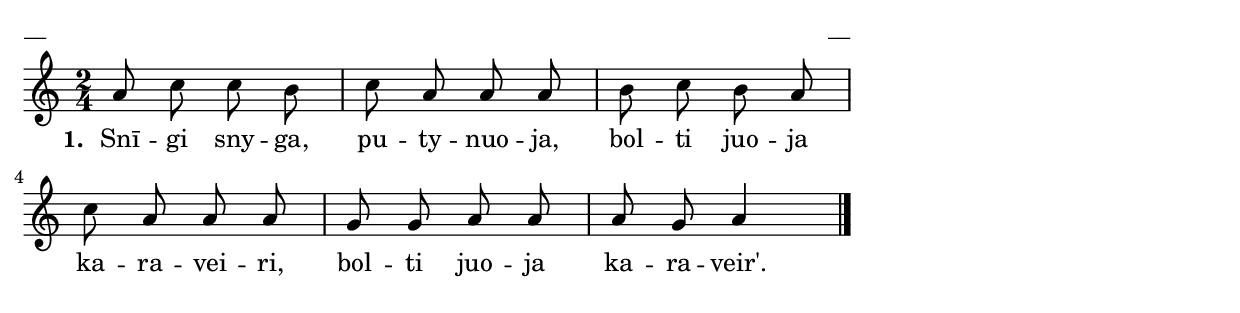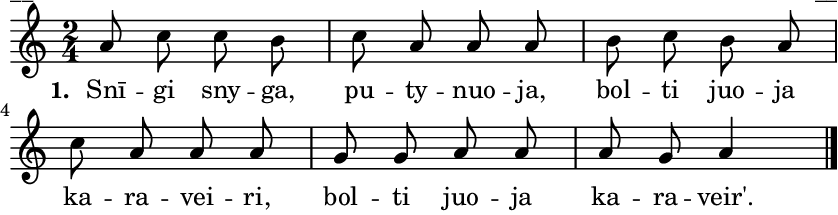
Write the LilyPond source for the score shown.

\version "2.13.18"
#(ly:set-option 'crop #t)
\paper {
line-width = 14\cm
left-margin = 0.4\cm
between-system-padding = 0.1\cm
between-system-space = 0.1\cm
}
% SBTZK, p.143
\layout {
indent = #0
ragged-last = ##f
}


voiceA = \relative c'' {
\clef "treble"
\key c \major
\time 2/4
a8 c c b | c a a a | b c b a | c a a a | g g a a | a g a4 \bar"|."
}

lyricA = \lyricmode {
\set stanza = "1. "
Snī -- gi sny -- ga, pu -- ty -- nuo -- ja, bol -- ti juo -- ja ka -- ra -- vei -- ri, bol -- ti juo -- ja ka -- ra -- veir'.
}

fullScore = <<
%\new ChordNames { \chordsA }
\new Staff {
<<
\new Voice = "voiceA" { \oneVoice \autoBeamOff \voiceA }
\new Lyrics \lyricsto "voiceA"  \lyricA
%R\new Voice = "voiceB" { \voiceTwo \autoBeamOff \voiceB }
>>
}
>>



\score {
\fullScore
\header { piece = "__" opus = "__" }
}
\markup { \with-color #(x11-color 'white) \sans \smaller "__" }
\score {
\unfoldRepeats
\fullScore
\midi {
\context { \Staff \remove "Staff_performer" }
\context { \Voice \consists "Staff_performer" }
}
}


